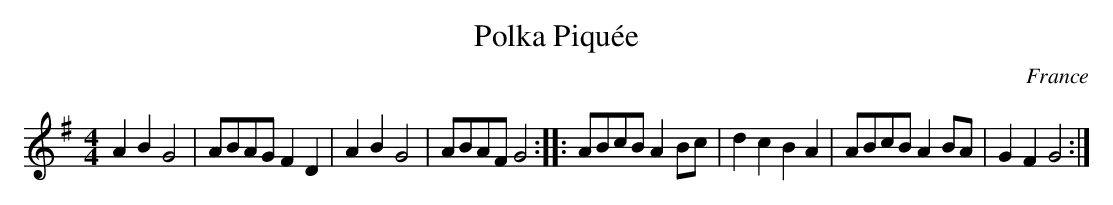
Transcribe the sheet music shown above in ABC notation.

X:1
T:Polka Piquée
M:4/4
O:France
K:G
A2B2G4|ABAGF2D2|A2B2G4|ABAFG4::\
ABcBA2Bc|d2c2B2A2|ABcBA2BA|G2F2G4:|
